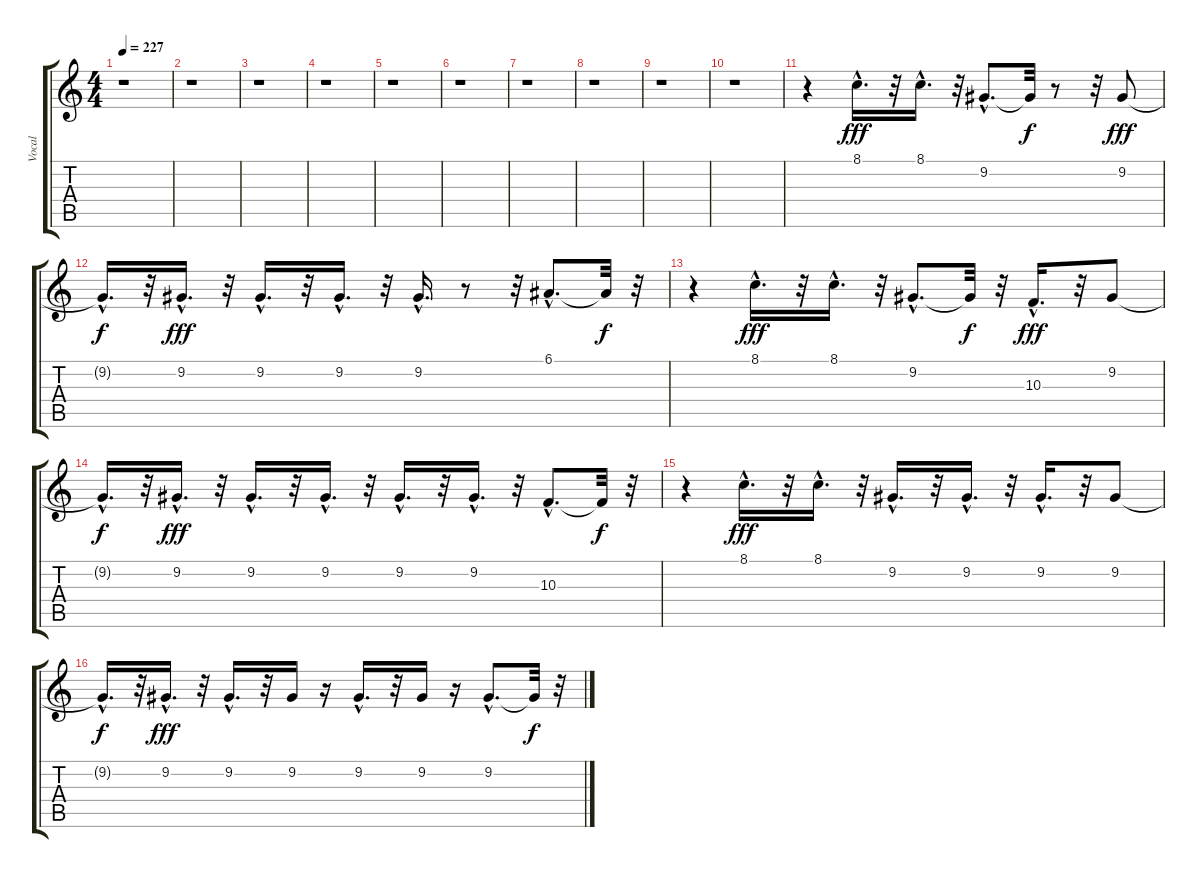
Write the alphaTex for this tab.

\track ("Vocal" "Vocal") {instrument altosax}
\staff {score tabs}
\tuning (E4 B3 G3 D3 A2 E2) {hide}
\ts (4 4)
\tempo 227
\clef g2
\ks c
r.1{dy f} |
r.1 |
r.1 |
r.1 |
r.1 |
r.1 |
r.1 |
r.1 |
r.1 |
r.1 |
r.4 8.1{hac}.16{d dy fff} r.32 8.1{hac}.16{d} r.32 9.2{hac}.8{d} 9.2{t}.32{dy f} r.8 r.32 9.2.8{dy fff} |
9.2{hac t}.16{d dy f} r.32 9.2{hac}.16{d dy fff} r.32 9.2{hac}.16{d} r.32 9.2{hac}.16{d} r.32 9.2{hac}.16{d} r.8 r.32 6.1{hac}.8{d} 6.1{t}.32{dy f} r.32 |
r.4 8.1{hac}.16{d dy fff} r.32 8.1{hac}.16{d} r.32 9.2{hac}.8{d} 9.2{t}.32{dy f} r.32 10.3{hac}.16{d dy fff} r.32 9.2.8 |
9.2{hac t}.16{d dy f} r.32 9.2{hac}.16{d dy fff} r.32 9.2{hac}.16{d} r.32 9.2{hac}.16{d} r.32 9.2{hac}.16{d} r.32 9.2{hac}.16{d} r.32 10.3{hac}.8{d} 10.3{t}.32{dy f} r.32 |
r.4 8.1{hac}.16{d dy fff} r.32 8.1{hac}.16{d} r.32 9.2{hac}.16{d} r.32 9.2{hac}.16{d} r.32 9.2{hac}.16{d} r.32 9.2.8 |
9.2{hac t}.16{d dy f} r.32 9.2{hac}.16{d dy fff} r.32 9.2{hac}.16{d} r.32 9.2.16 r.16 9.2{hac}.16{d} r.32 9.2.16 r.16 9.2{hac}.8{d} 9.2{t}.32{dy f} r.32
